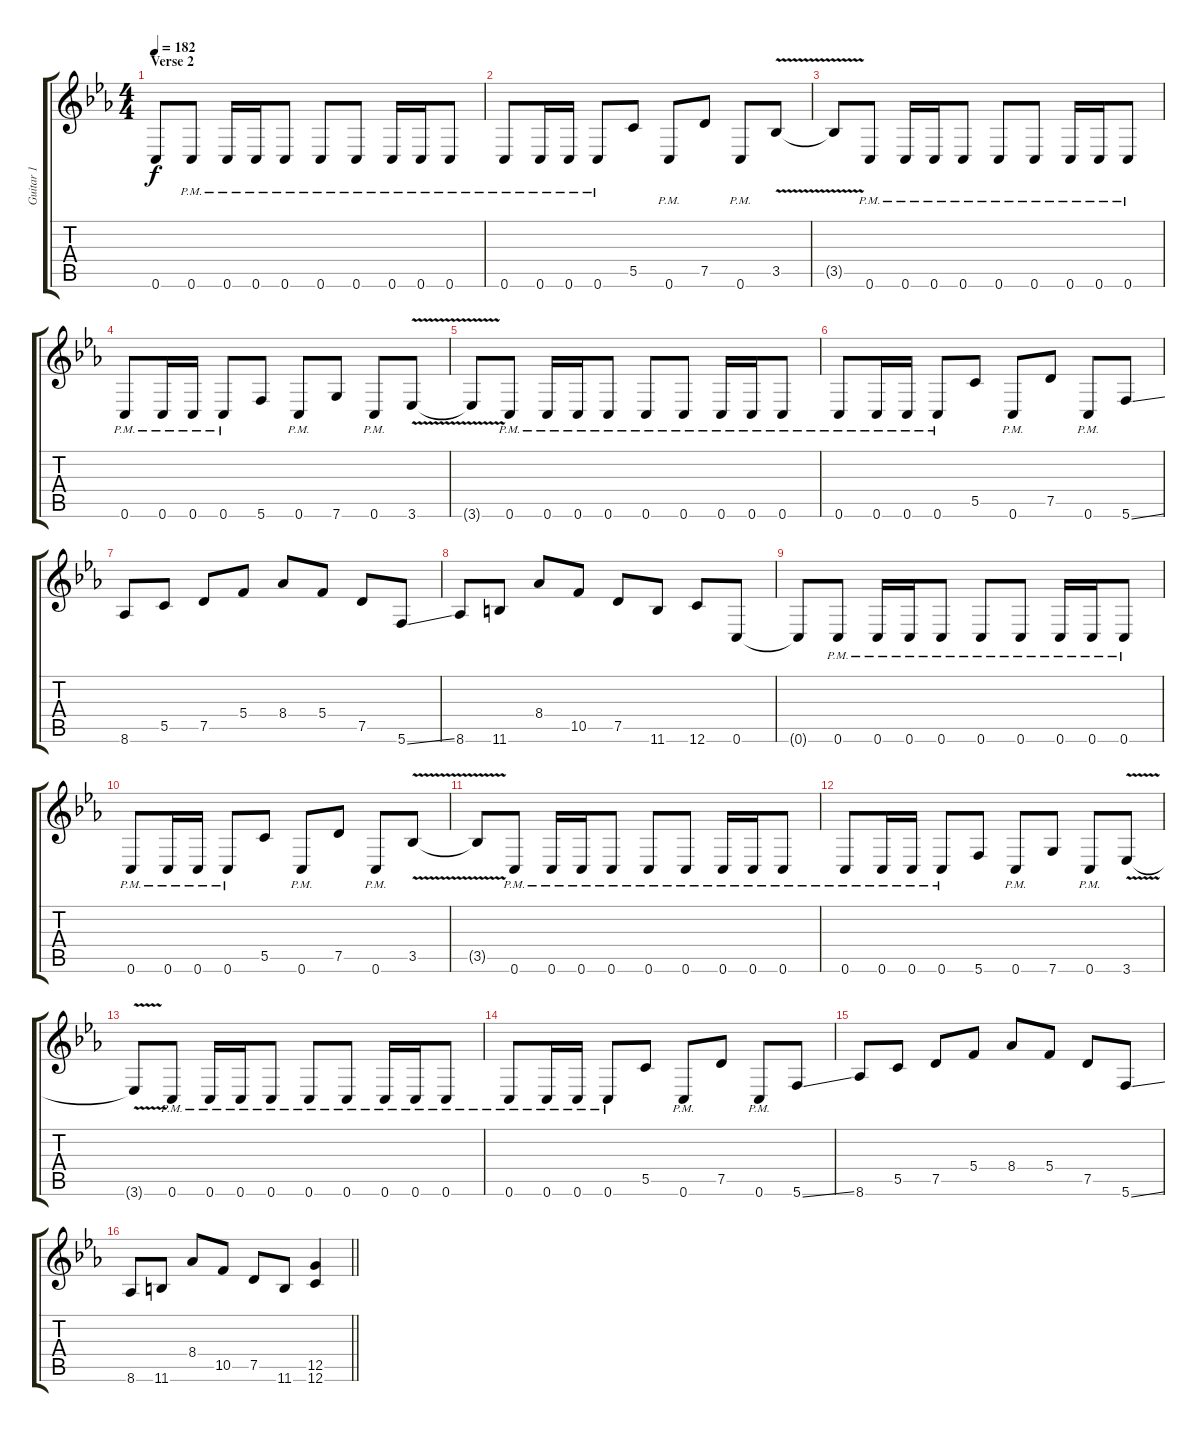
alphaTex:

\track ("Guitar 1" "Guitar 1") {instrument distortionguitar}
\staff {score tabs}
\tuning (D4 A3 F3 C3 G2 C2) {hide}
\ts (4 4)
\section ("" "Verse 2")
\tempo 182
\clef g2
\ks cminor
0.6.8{dy f} 0.6{pm}.8 0.6{pm}.16 0.6{pm}.16 0.6{pm}.8 0.6{pm}.8 0.6{pm}.8 0.6{pm}.16 0.6{pm}.16 0.6{pm}.8 |
0.6{pm}.8 0.6{pm}.16 0.6{pm}.16 0.6{pm}.8 5.5.8 0.6{pm}.8 7.5.8 0.6{pm}.8 3.5{v}.8 |
3.5{t}.8 0.6{pm}.8 0.6{pm}.16 0.6{pm}.16 0.6{pm}.8 0.6{pm}.8 0.6{pm}.8 0.6{pm}.16 0.6{pm}.16 0.6{pm}.8 |
0.6{pm}.8 0.6{pm}.16 0.6{pm}.16 0.6{pm}.8 5.6.8 0.6{pm}.8 7.6.8 0.6{pm}.8 3.6{v}.8 |
3.6{t}.8 0.6{pm}.8 0.6{pm}.16 0.6{pm}.16 0.6{pm}.8 0.6{pm}.8 0.6{pm}.8 0.6{pm}.16 0.6{pm}.16 0.6{pm}.8 |
0.6{pm}.8 0.6{pm}.16 0.6{pm}.16 0.6{pm}.8 5.5.8 0.6{pm}.8 7.5.8 0.6{pm}.8 5.6{ss}.8 |
8.6.8 5.5.8 7.5.8 5.4.8 8.4.8 5.4.8 7.5.8 5.6{ss}.8 |
8.6.8 11.6.8 8.4.8 10.5.8 7.5.8 11.6.8 12.6.8 0.6.8 |
0.6{t}.8 0.6{pm}.8 0.6{pm}.16 0.6{pm}.16 0.6{pm}.8 0.6{pm}.8 0.6{pm}.8 0.6{pm}.16 0.6{pm}.16 0.6{pm}.8 |
0.6{pm}.8 0.6{pm}.16 0.6{pm}.16 0.6{pm}.8 5.5.8 0.6{pm}.8 7.5.8 0.6{pm}.8 3.5{v}.8 |
3.5{t}.8 0.6{pm}.8 0.6{pm}.16 0.6{pm}.16 0.6{pm}.8 0.6{pm}.8 0.6{pm}.8 0.6{pm}.16 0.6{pm}.16 0.6{pm}.8 |
0.6{pm}.8 0.6{pm}.16 0.6{pm}.16 0.6{pm}.8 5.6.8 0.6{pm}.8 7.6.8 0.6{pm}.8 3.6{v}.8 |
3.6{t}.8 0.6{pm}.8 0.6{pm}.16 0.6{pm}.16 0.6{pm}.8 0.6{pm}.8 0.6{pm}.8 0.6{pm}.16 0.6{pm}.16 0.6{pm}.8 |
0.6{pm}.8 0.6{pm}.16 0.6{pm}.16 0.6{pm}.8 5.5.8 0.6{pm}.8 7.5.8 0.6{pm}.8 5.6{ss}.8 |
8.6.8 5.5.8 7.5.8 5.4.8 8.4.8 5.4.8 7.5.8 5.6{ss}.8 |
\barLineRight lightlight
8.6.8 11.6.8 8.4.8 10.5.8 7.5.8 11.6.8 (12.5{ss} 12.6).4
